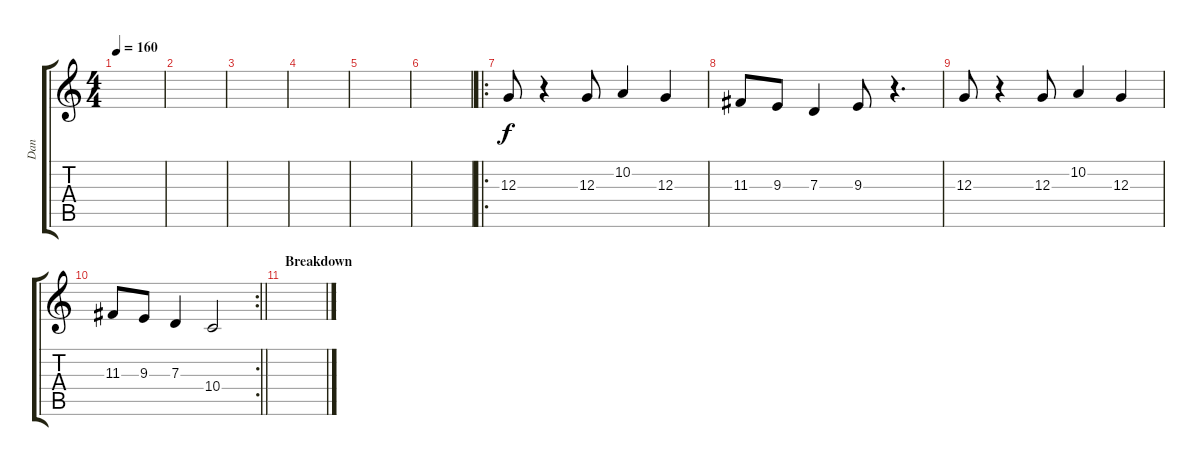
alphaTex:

\track ("Dan" "Dan") {instrument trombone}
\staff {score tabs}
\tuning (E4 B3 G3 D3 A2 E2) {hide}
\ts (4 4)
\tempo 160
\clef g2
\ks c
|
|
|
|
|
|
\ro
12.3.8 r.4 12.3.8 10.2.4 12.3.4 |
11.3.8 9.3.8 7.3.4 9.3.8 r.4{d} |
12.3.8 r.4 12.3.8 10.2.4 12.3.4 |
\rc 2
\barLineRight lightlight
11.3.8 9.3.8 7.3.4 10.4.2 |
\section ("" "Breakdown")
